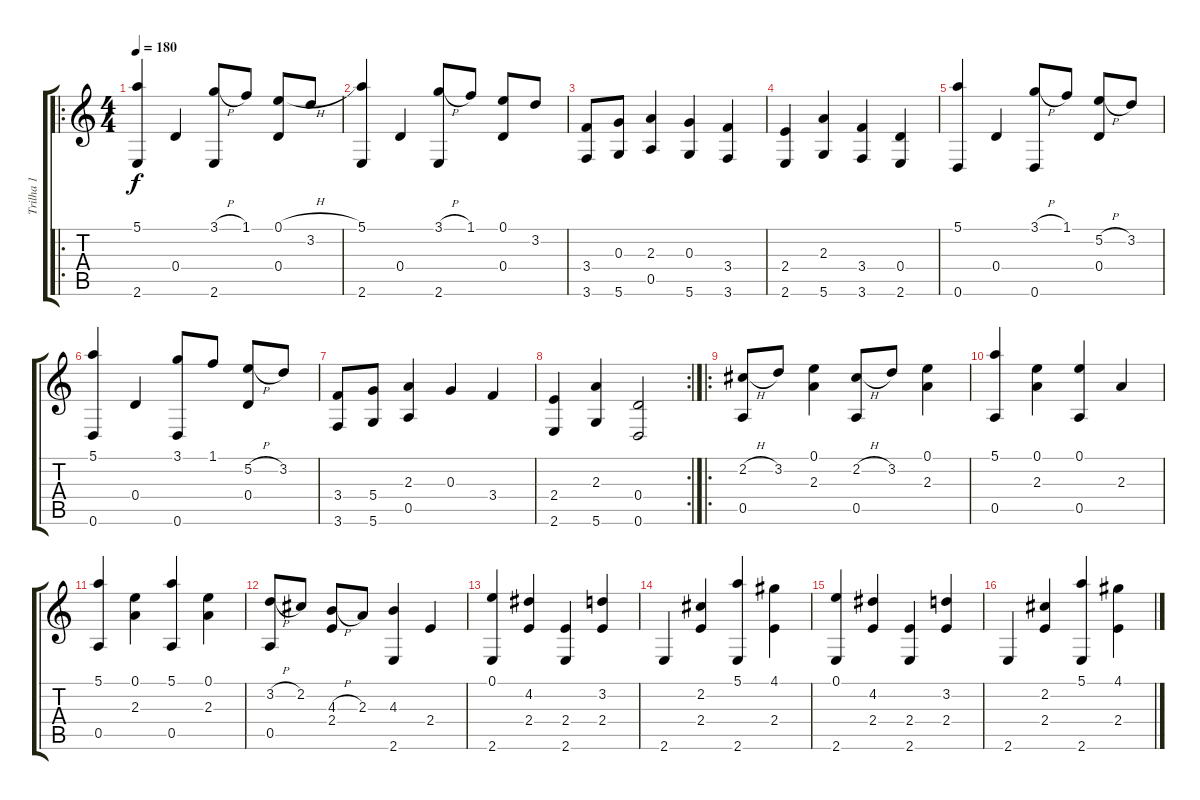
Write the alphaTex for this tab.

\track ("Trilha 1" "Trilha 1") {instrument acousticguitarnylon}
\staff {score tabs}
\tuning (E4 B3 G3 D3 A2 D2) {hide}
\ro
\ts (4 4)
\tempo 180
\clef g2
\ks c
(5.1 2.6).4{dy f instrument acousticguitarnylon} 0.4.4 (3.1{h} 2.6).8 1.1.8 (0.1{h} 0.4).8 3.2.8 |
(5.1 2.6).4 0.4.4 (3.1{h} 2.6).8 1.1.8 (0.1 0.4).8 3.2.8 |
(3.4 3.6).8 (0.3 5.6).8 (2.3 0.5).4 (0.3 5.6).4 (3.4 3.6).4 |
(2.4 2.6).4 (2.3 5.6).4 (3.4 3.6).4 (0.4 2.6).4 |
(5.1 0.6).4 0.4.4 (3.1{h} 0.6).8 1.1.8 (5.2{h} 0.4).8 3.2.8 |
(5.1 0.6).4 0.4.4 (3.1 0.6).8 1.1.8 (5.2{h} 0.4).8 3.2.8 |
(3.4 3.6).8 (5.4 5.6).8 (2.3 0.5).4 0.3.4 3.4.4 |
\rc 2
(2.4 2.6).4 (2.3 5.6).4 (0.4 0.6).2 |
\ro
(2.2{h} 0.5).8 3.2.8 (0.1 2.3).4 (2.2{h} 0.5).8 3.2.8 (0.1 2.3).4 |
(5.1 0.5).4 (0.1 2.3).4 (0.1 0.5).4 2.3.4 |
(5.1 0.5).4 (0.1 2.3).4 (5.1 0.5).4 (0.1 2.3).4 |
(3.2{h} 0.5).8 2.2.8 (4.3{h} 2.4).8 2.3.8 (4.3 2.6).4 2.4.4 |
(0.1 2.6).4 (4.2 2.4).4 (2.4 2.6).4 (3.2 2.4).4 |
2.6.4 (2.2 2.4).4 (5.1 2.6).4 (4.1 2.4).4 |
(0.1 2.6).4 (4.2 2.4).4 (2.4 2.6).4 (3.2 2.4).4 |
2.6.4 (2.2 2.4).4 (5.1 2.6).4 (4.1 2.4).4
